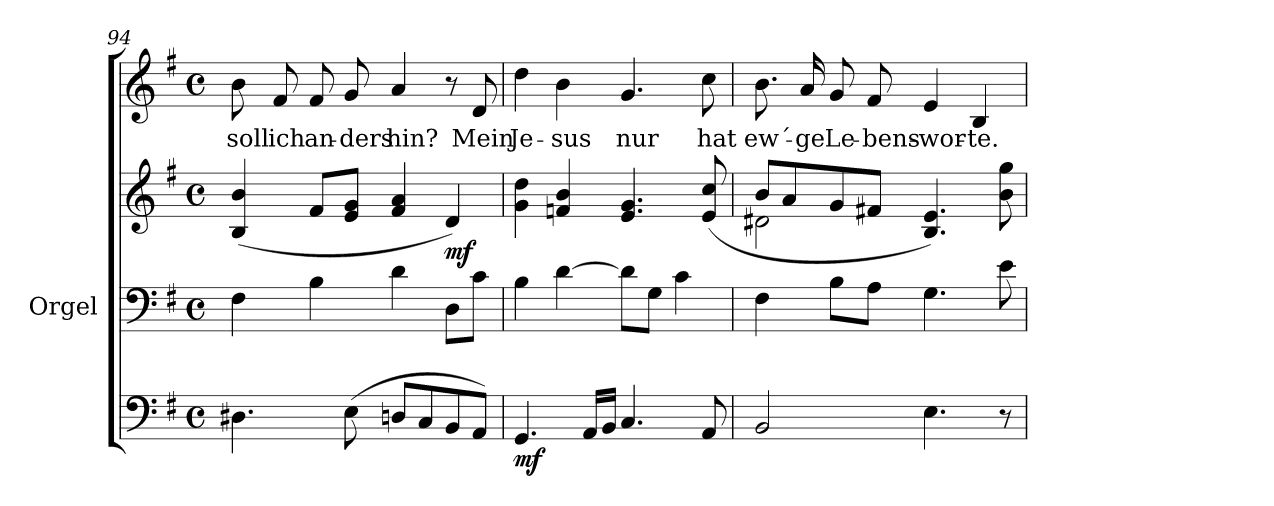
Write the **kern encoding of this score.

**kern	**dynam	**kern	**kern	**dynam	**kern	**text
*part3	*part3	*part2	*part2	*part2	*part1	*part1
*staff4	*staff4	*staff3	*staff2	*staff2/3	*staff1	*staff1
*	*	*I"Orgel	*	*	*	*
*	*	*I'Org.	*	*	*	*
*clefF4	*	*clefF4	*clefG2	*	*clefG2	*
*k[f#]	*	*k[f#]	*k[f#]	*	*k[f#]	*
*G:	*	*G:	*G:	*	*G:	*
*M4/4	*	*M4/4	*M4/4	*	*M4/4	*
*met(c)	*	*met(c)	*met(c)	*	*met(c)	*
=94	=94	=94	=94	=94	=94	=94
!	!	!	!	!	!	!LO:LY:b
4.D#X\	.	4F#\	(4B/ 4b/	.	8b\	soll
!	!	!	!	!	!	!LO:LY:b
.	.	.	.	.	8f#/	ich
!	!	!	!	!	!	!LO:LY:b
.	.	4B\	8f#/L	.	8f#/	an-
!	!	!	!	!	!	!LO:LY:b
(>8E\	.	.	8e/ 8g/J	.	8g/	-ders
!	!	!	!	!	!	!LO:LY:b
8Dn/L	.	4d\	4f#/ 4a/	.	4a/	hin?
8C/	.	.	.	.	.	.
!	!	!	!	!LO:DY:b	!	!
8BB/	.	8D\L	4d/)	mf	8r	.
!	!	!	!	!	!	!LO:LY:b
8AA/J)	.	8c\J	.	.	8d/	Mein
=95	=95	=95	=95	=95	=95	=95
!	!LO:DY:b	!	!	!	!	!LO:LY:b
4.GG/	mf	4B\	4g\ 4dd\	.	4dd\	Je-
!	!	!	!	!	!	!LO:LY:b
.	.	[4d\	4fn/ 4b/	.	4b\	-sus
16AA/LL	.	.	.	.	.	.
16BB/JJ	.	.	.	.	.	.
!	!	!	!	!	!	!LO:LY:b
4.C/	.	8d\L]	4.e/ 4.g/	.	4.g/	nur
.	.	8G\J	.	.	.	.
.	.	4c\	.	.	.	.
!	!	!	!	!	!	!LO:LY:b
8AA/	.	.	(8e/ 8cc/	.	8cc\	hat
=96	=96	=96	=96	=96	=96	=96
*	*	*	*^	*	*	*
!	!	!	!	!	!	!	!LO:LY:b
2BB/	.	4F#\	8b/L	2d#X\	.	8.b\	ew´-
.	.	.	8a/	.	.	.	.
!	!	!	!	!	!	!	!LO:LY:b
.	.	.	.	.	.	16a/	-ge
!	!	!	!	!	!	!	!LO:LY:b
.	.	8B\L	8g/	.	.	8g/	Le-
!	!	!	!	!	!	!	!LO:LY:b
.	.	8A\J	8f#X/J	.	.	8f#/	-bens-
!	!	!	!	!	!	!	!LO:LY:b
4.E\	.	4.G\	4.B/ 4.e/)	2ryy	.	4e/	-wor-
!	!	!	!	!	!	!	!LO:LY:b
.	.	.	.	.	.	4B/	-te.
8r	.	8e\	8b\ 8gg\	.	.	.	.
*	*	*	*v	*v	*	*	*
=	=	=	=	=	=	=
*-	*-	*-	*-	*-	*-	*-
